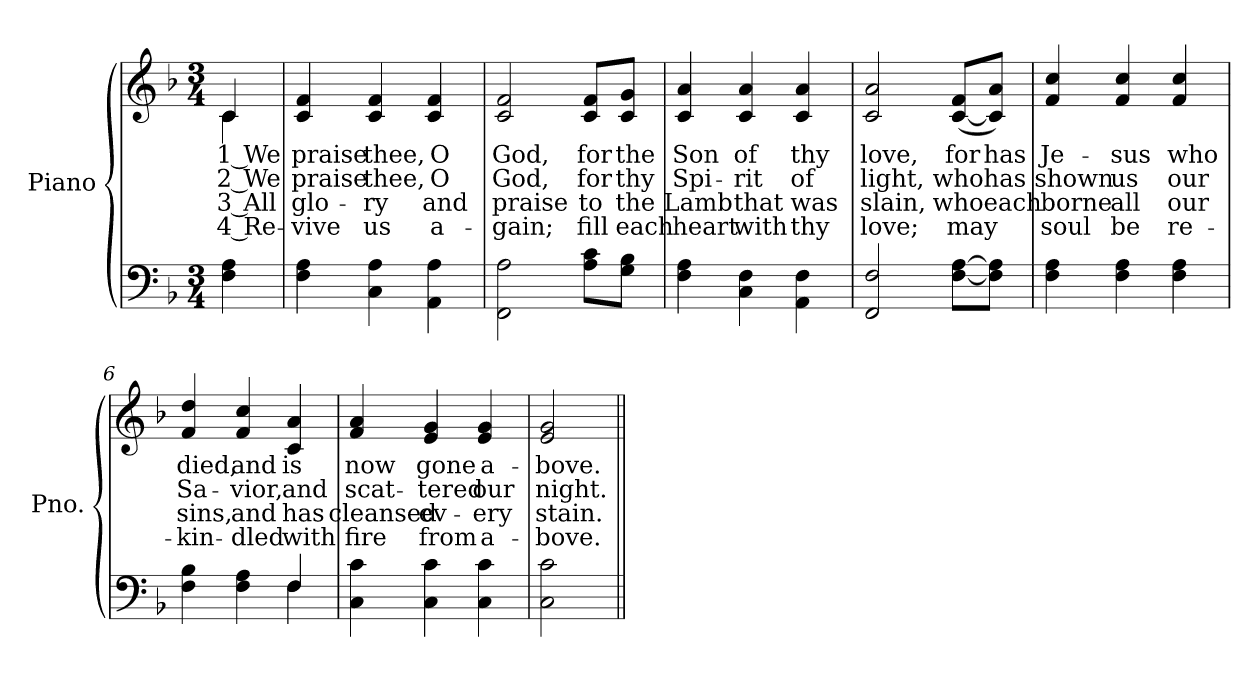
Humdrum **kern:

**kern	**kern	**text	**text	**text	**text
*part2	*part1	*part1	*part1	*part1	*part1
*staff2	*staff1	*staff1	*staff1	*staff1	*staff1
*I"Piano	*I"Piano	*	*	*	*
*I'Pno.	*I'Pno.	*	*	*	*
!!LO:PB:g=z
*clefF4	*clefG2	*	*	*	*
*k[b-]	*k[b-]	*	*	*	*
*F:	*F:	*	*	*	*
*M3/4	*M3/4	*	*	*	*
=	=	=	=	=	=
!	!	!LO:LY:b:color=#000000	!LO:LY:b:color=#000000	!LO:LY:b:color=#000000	!LO:LY:b:color=#000000
*	*^	*	*	*	*
4Fi\ 4Ai	4ci/	4ci\	1 We	2 We	-3 All	4 Re-
*	*v	*v	*	*	*	*
=1	=1	=1	=1	=1	=1
*	*^	*	*	*	*
!	!	!	!LO:LY:b:color=#000000	!LO:LY:b:color=#000000	!LO:LY:b:color=#000000	!LO:LY:b:color=#000000
*	*v	*v	*	*	*	*
4Fi\ 4Ai	4ci/ 4fi	praise	praise	glo-	-vive
!	!	!LO:LY:b:color=#000000	!LO:LY:b:color=#000000	!LO:LY:b:color=#000000	!LO:LY:b:color=#000000
4Ci\ 4Ai	4ci/ 4fi	thee,	thee,	ry	us
!	!	!LO:LY:b:color=#000000	!LO:LY:b:color=#000000	!LO:LY:b:color=#000000	!LO:LY:b:color=#000000
4AAi\ 4Ai	4ci/ 4fi	O	O	and	a-
=2	=2	=2	=2	=2	=2
!	!	!LO:LY:b:color=#000000	!LO:LY:b:color=#000000	!LO:LY:b:color=#000000	!LO:LY:b:color=#000000
2FFi\ 2Ai	2ci/ 2fi	God,	God,	-praise	gain;
!	!	!LO:LY:b:color=#000000	!LO:LY:b:color=#000000	!LO:LY:b:color=#000000	!LO:LY:b:color=#000000
8Ai\ 8ci\L	8ci/ 8fi/L	for	for	to	fill
!	!	!LO:LY:b:color=#000000	!LO:LY:b:color=#000000	!LO:LY:b:color=#000000	!LO:LY:b:color=#000000
8Gi\ 8B-i\J	8ci/ 8gi/J	the	thy	the	each
=3	=3	=3	=3	=3	=3
!	!	!LO:LY:b:color=#000000	!LO:LY:b:color=#000000	!LO:LY:b:color=#000000	!LO:LY:b:color=#000000
4Fi\ 4Ai	4ci/ 4ai	Son	Spi-	Lamb	heart
!	!	!LO:LY:b:color=#000000	!LO:LY:b:color=#000000	!LO:LY:b:color=#000000	!LO:LY:b:color=#000000
4Ci\ 4Fi	4ci/ 4ai	of	-rit	that	with
!	!	!LO:LY:b:color=#000000	!LO:LY:b:color=#000000	!LO:LY:b:color=#000000	!LO:LY:b:color=#000000
4AAi\ 4Fi	4ci/ 4ai	thy	of	was	thy
!!LO:LB:g=z
=4	=4	=4	=4	=4	=4
!	!	!LO:LY:b:color=#000000	!LO:LY:b:color=#000000	!LO:LY:b:color=#000000	!LO:LY:b:color=#000000
2FFi/ 2Fi	2ci/ 2ai	love,	light,	slain,	love;
!	!	!LO:LY:b:color=#000000	!LO:LY:b:color=#000000	!LO:LY:b:color=#000000	!LO:LY:b:color=#000000
[8Fi\ [8Ai\L	([8ci/ 8fi/L	for	who	who	may
!	!	!LO:LY:b:color=#000000	!LO:LY:b:color=#000000	!LO:LY:b:color=#000000	!
8Fi]\ 8Ai]\J	8ci]/ 8ai/J)	has	has	each	.
=5	=5	=5	=5	=5	=5
!	!	!LO:LY:b:color=#000000	!LO:LY:b:color=#000000	!LO:LY:b:color=#000000	!LO:LY:b:color=#000000
4Fi\ 4Ai	4fi/ 4cci	Je-	shown	borne	soul
!	!	!LO:LY:b:color=#000000	!LO:LY:b:color=#000000	!LO:LY:b:color=#000000	!LO:LY:b:color=#000000
4Fi\ 4Ai	4fi/ 4cci	-sus	us	all	be
!	!	!LO:LY:b:color=#000000	!LO:LY:b:color=#000000	!LO:LY:b:color=#000000	!LO:LY:b:color=#000000
4Fi\ 4Ai	4fi/ 4cci	who	our	our	re-
=6	=6	=6	=6	=6	=6
*^	*	*	*	*	*
!	!	!	!LO:LY:b:color=#000000	!LO:LY:b:color=#000000	!LO:LY:b:color=#000000	!LO:LY:b:color=#000000
4Fi\ 4B-i	2ryy	4fi/ 4ddi	died,	Sa-	-sins,	kin-
!	!	!	!LO:LY:b:color=#000000	!LO:LY:b:color=#000000	!LO:LY:b:color=#000000	!LO:LY:b:color=#000000
4Fi\ 4Ai	.	4fi/ 4cci	and	-vior,	-and	dled
!	!	!	!LO:LY:b:color=#000000	!LO:LY:b:color=#000000	!LO:LY:b:color=#000000	!LO:LY:b:color=#000000
4Fi/	4Fi\	4ci/ 4ai	is	and	has	with
*v	*v	*	*	*	*	*
=7	=7	=7	=7	=7	=7
*^	*	*	*	*	*
!	!	!	!LO:LY:b:color=#000000	!LO:LY:b:color=#000000	!LO:LY:b:color=#000000	!LO:LY:b:color=#000000
*v	*v	*	*	*	*	*
4Ci\ 4ci	4fi/ 4ai	now	scat-	cleansed	fire
!	!	!LO:LY:b:color=#000000	!LO:LY:b:color=#000000	!LO:LY:b:color=#000000	!LO:LY:b:color=#000000
4Ci\ 4ci	4ei/ 4gi	gone	-tered	ev-	-from
!	!	!LO:LY:b:color=#000000	!LO:LY:b:color=#000000	!LO:LY:b:color=#000000	!LO:LY:b:color=#000000
4Ci\ 4ci	4ei/ 4gi	a-	our	ery	a-
=8	=8	=8	=8	=8	=8
!	!	!LO:LY:b:color=#000000	!LO:LY:b:color=#000000	!LO:LY:b:color=#000000	!LO:LY:b:color=#000000
2Ci\ 2ci	2ei/ 2gi	-bove.	night.	-stain.	bove.
=||	=||	=||	=||	=||	=||
*-	*-	*-	*-	*-	*-
